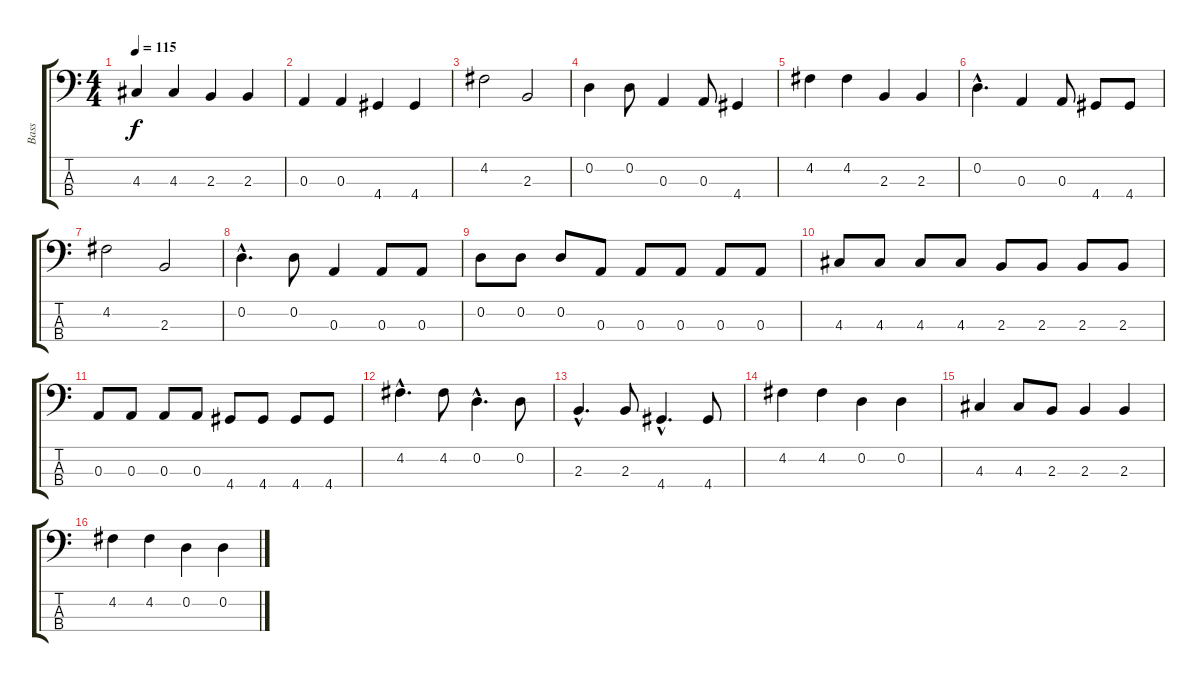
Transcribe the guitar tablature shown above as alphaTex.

\track ("Bass" "Bass") {instrument electricbassfinger}
\staff {score tabs}
\tuning (G2 D2 A1 E1) {hide}
\ts (4 4)
\tempo 115
\clef f4
\ks c
4.3.4{dy f} 4.3.4 2.3.4 2.3.4 |
0.3.4 0.3.4 4.4.4 4.4.4 |
4.2.2 2.3.2 |
0.2.4 0.2.8 0.3.4 0.3.8 4.4.4 |
4.2.4 4.2.4 2.3.4 2.3.4 |
0.2{hac}.4{d} 0.3.4 0.3.8 4.4.8 4.4.8 |
4.2.2 2.3.2 |
0.2{hac}.4{d} 0.2.8 0.3.4 0.3.8 0.3.8 |
0.2.8 0.2.8 0.2.8 0.3.8 0.3.8 0.3.8 0.3.8 0.3.8 |
4.3.8 4.3.8 4.3.8 4.3.8 2.3.8 2.3.8 2.3.8 2.3.8 |
0.3.8 0.3.8 0.3.8 0.3.8 4.4.8 4.4.8 4.4.8 4.4.8 |
4.2{hac}.4{d} 4.2.8 0.2{hac}.4{d} 0.2.8 |
2.3{hac}.4{d} 2.3.8 4.4{hac}.4{d} 4.4.8 |
4.2.4 4.2.4 0.2.4 0.2.4 |
4.3.4 4.3.8 2.3.8 2.3.4 2.3.4 |
4.2.4 4.2.4 0.2.4 0.2.4
